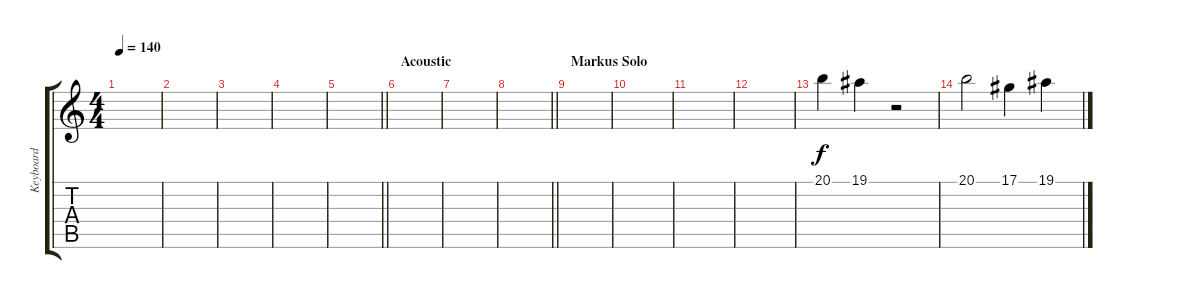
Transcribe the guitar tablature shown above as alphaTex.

\track ("Keyboard" "Keyboard") {instrument acousticgrandpiano}
\staff {score tabs}
\tuning (Eb4 Bb3 Gb3 Db3 Ab2 Eb2) {hide}
\ts (4 4)
\tempo 140
\clef g2
\ks c
|
|
|
|
\barLineRight lightlight
|
\section ("" "Acoustic")
|
|
\barLineRight lightlight
|
\section ("" "Markus Solo")
|
|
|
|
20.1.4 19.1.4 r.2 |
20.1.2 17.1.4 19.1.4
